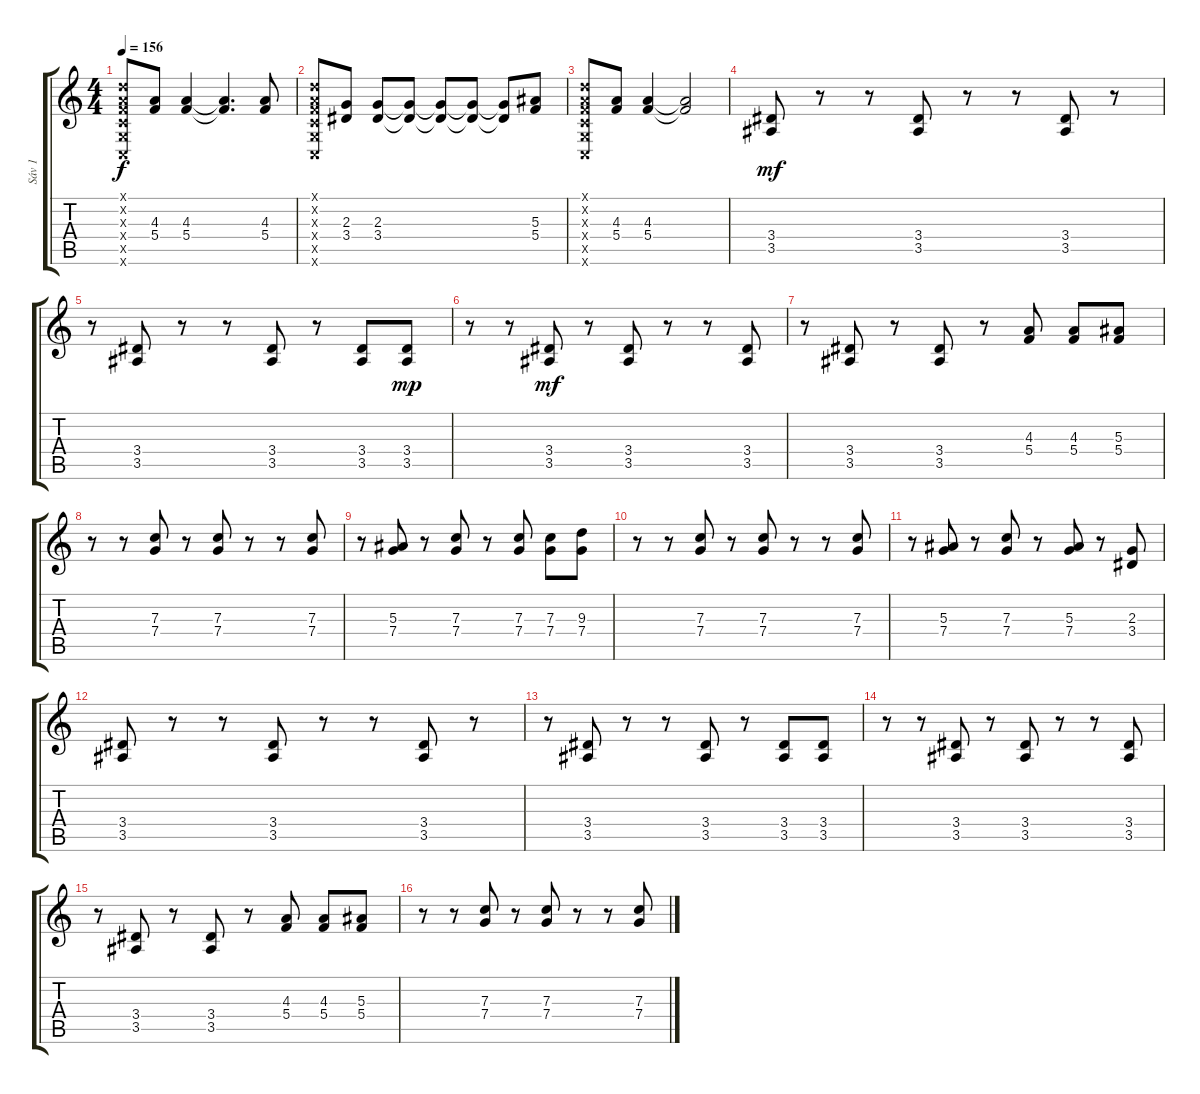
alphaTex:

\track ("Sáv 1" "Sáv 1") {instrument distortionguitar}
\staff {score tabs}
\tuning (D4 A3 F3 C3 G2 C2) {hide}
\ts (4 4)
\tempo 156
\clef g2
\ks c
(0.1{x} 0.2{x} 0.3{x} 0.4{x} 0.5{x} 0.6{x}).8{dy f} (4.3 5.4).8 (4.3 5.4).4 (4.3{t} 5.4{t}).4{d} (4.3 5.4).8 |
(0.1{x} 0.2{x} 0.3{x} 0.4{x} 0.5{x} 0.6{x}).8 (2.3 3.4).8 (2.3 3.4).8 (2.3{t} 3.4{t}).8 (2.3{t} 3.4{t}).8 (2.3{t} 3.4{t}).8 (2.3{t} 3.4{t}).8 (5.3 5.4).8 |
(0.1{x} 0.2{x} 0.3{x} 0.4{x} 0.5{x} 0.6{x}).8 (4.3 5.4).8 (4.3 5.4).4 (4.3{t} 5.4{t}).2 |
(3.4 3.5).8{dy mf} r.8 r.8 (3.4 3.5).8 r.8 r.8 (3.4 3.5).8 r.8 |
r.8 (3.4 3.5).8 r.8 r.8 (3.4 3.5).8 r.8 (3.4 3.5).8 (3.4 3.5).8{dy mp} |
r.8 r.8 (3.4 3.5).8{dy mf} r.8 (3.4 3.5).8 r.8 r.8 (3.4 3.5).8 |
r.8 (3.4 3.5).8 r.8 (3.4 3.5).8 r.8 (4.3 5.4).8 (4.3 5.4).8 (5.3 5.4).8 |
r.8 r.8 (7.3 7.4).8 r.8 (7.3 7.4).8 r.8 r.8 (7.3 7.4).8 |
r.8 (5.3 7.4).8 r.8 (7.3 7.4).8 r.8 (7.3 7.4).8 (7.3 7.4).8 (9.3 7.4).8 |
r.8 r.8 (7.3 7.4).8 r.8 (7.3 7.4).8 r.8 r.8 (7.3 7.4).8 |
r.8 (5.3 7.4).8 r.8 (7.3 7.4).8 r.8 (5.3 7.4).8 r.8 (2.3 3.4).8 |
(3.4 3.5).8 r.8 r.8 (3.4 3.5).8 r.8 r.8 (3.4 3.5).8 r.8 |
r.8 (3.4 3.5).8 r.8 r.8 (3.4 3.5).8 r.8 (3.4 3.5).8 (3.4 3.5).8 |
r.8 r.8 (3.4 3.5).8 r.8 (3.4 3.5).8 r.8 r.8 (3.4 3.5).8 |
r.8 (3.4 3.5).8 r.8 (3.4 3.5).8 r.8 (4.3 5.4).8 (4.3 5.4).8 (5.3 5.4).8 |
r.8 r.8 (7.3 7.4).8 r.8 (7.3 7.4).8 r.8 r.8 (7.3 7.4).8
